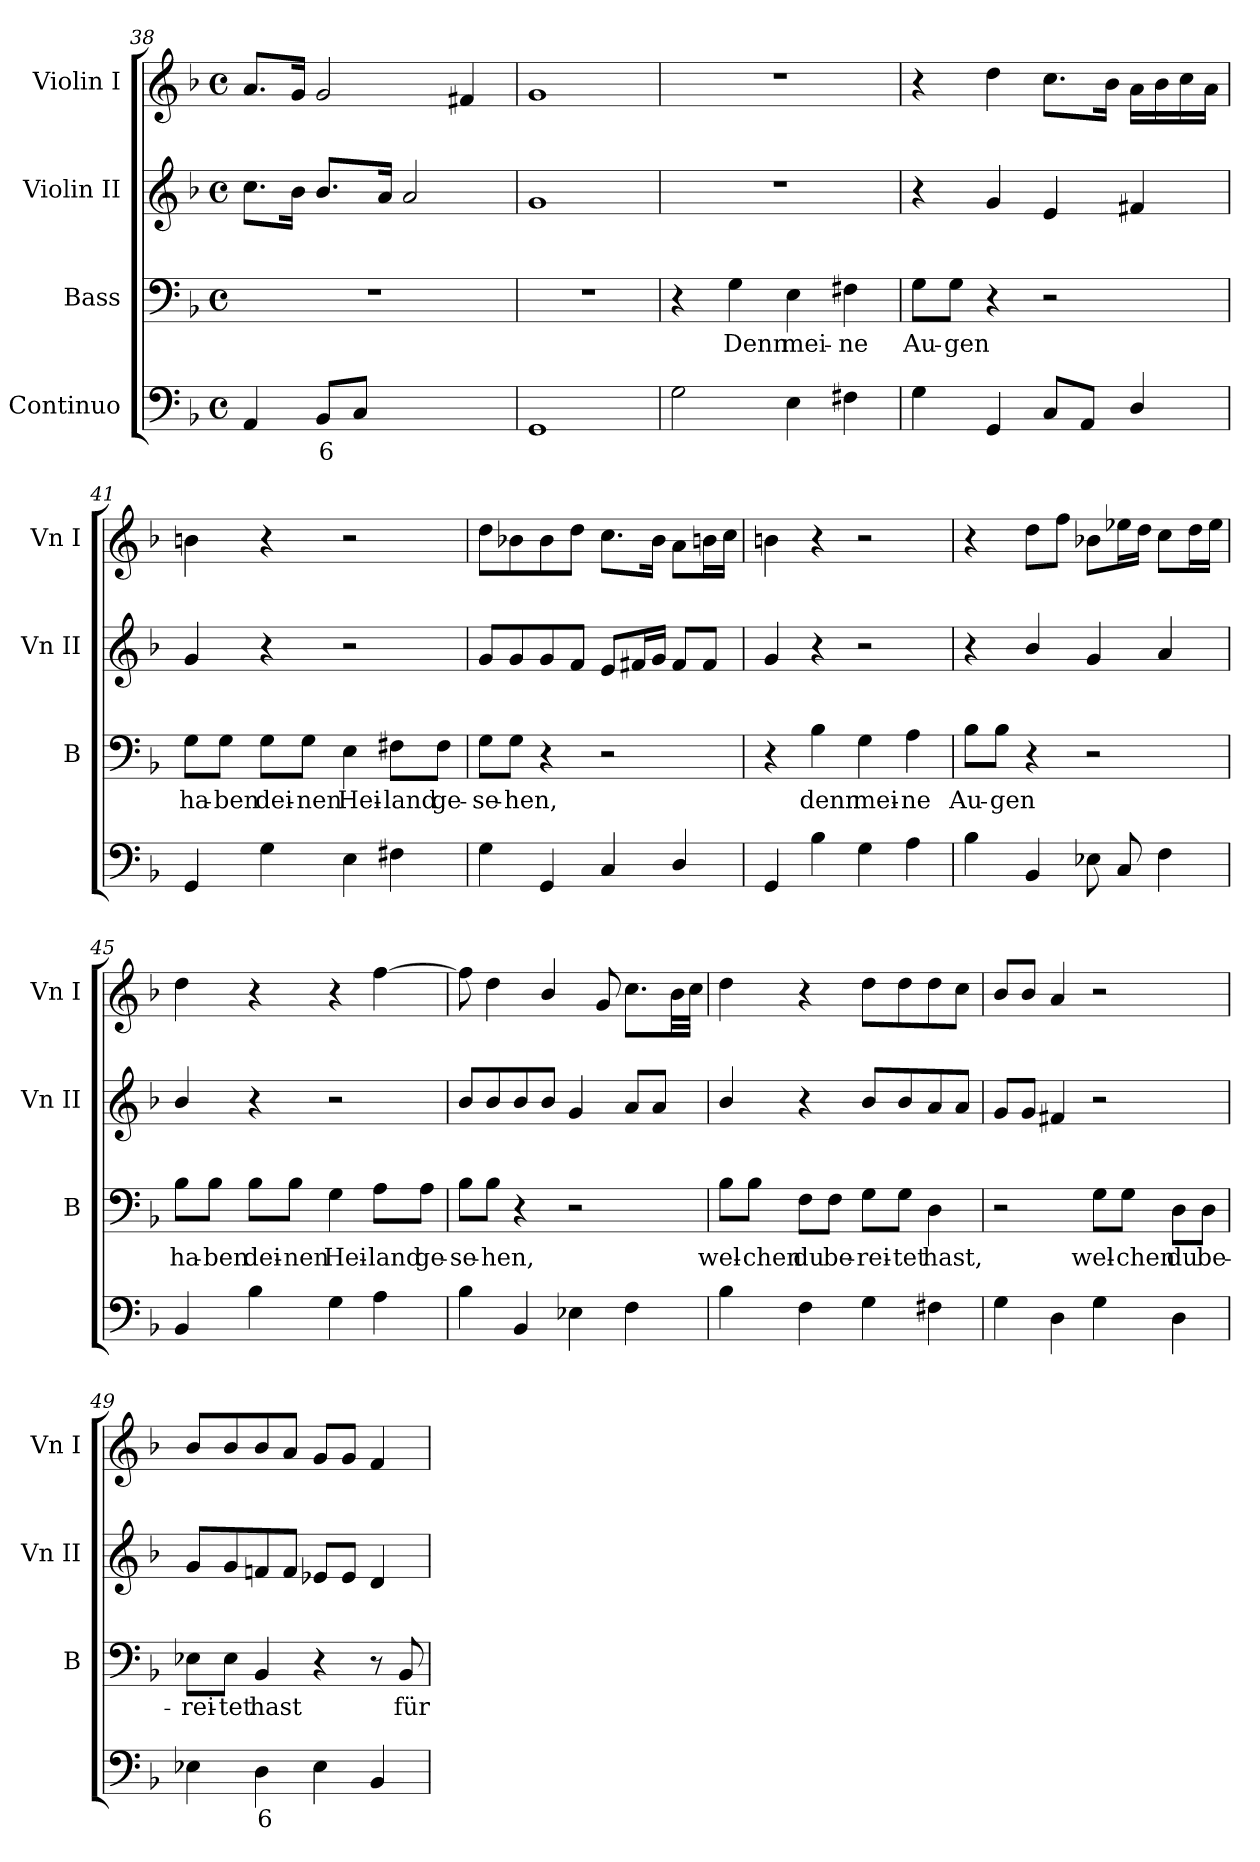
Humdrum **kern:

**kern	**text	**kern	**text	**kern	**kern
*part4	*part4	*part3	*part3	*part2	*part1
*staff4	*staff4	*staff3	*staff3	*staff2	*staff1
*I"Continuo	*	*I"Bass	*	*I"Violin II	*I"Violin I
*	*	*I'B	*	*I'Vn II	*I'Vn I
*clefF4	*	*clefF4	*	*clefG2	*clefG2
*k[b-]	*	*k[b-]	*	*k[b-]	*k[b-]
*F:	*	*F:	*	*F:	*F:
*M4/4	*	*M4/4	*	*M4/4	*M4/4
*met(c)	*	*met(c)	*	*met(c)	*met(c)
=38	=38	=38	=38	=38	=38
4AA	.	1r	.	8.ccL	8.aL
.	.	.	.	16b-J	16gJ
!	!LO:LY:b	!	!	!	!
8BB-L	6	.	.	8.b-L	2g
8CJ	.	.	.	.	.
.	.	.	.	16aJ	.
!	!LO:LY:b	!	!	!	!
[4Dyy	4	.	.	2a	.
4Dyy]	.	.	.	.	4f#X
=38A	=38A	=38A	=38A	=38A	=38A
1GG	.	1r	.	1g	1g
=39	=39	=39	=39	=39	=39
2G	.	4r	.	1r	1r
!	!	!	!LO:LY:b	!	!
.	.	4G	Denn	.	.
!	!	!	!LO:LY:b	!	!
4E	.	4E	mei-	.	.
!	!	!	!LO:LY:b	!	!
4F#X	.	4F#X	-ne	.	.
!!LO:LB:g=z
=40	=40	=40	=40	=40	=40
!	!	!	!LO:LY:b	!	!
4G	.	8G\L	Au-	4r	4r
!	!	!	!LO:LY:b	!	!
.	.	8G\J	-gen	.	.
4GG	.	4r	.	4g	4dd
8CL	.	2r	.	4e	8.ccL
8AAJ	.	.	.	.	.
.	.	.	.	.	16b-J
4D/	.	.	.	4f#X	16aLL
.	.	.	.	.	16b-
.	.	.	.	.	16cc
.	.	.	.	.	16aJJ
=41	=41	=41	=41	=41	=41
!	!	!	!LO:LY:b	!	!
4GG	.	8G\L	ha-	4g	4bn
!	!	!	!LO:LY:b	!	!
.	.	8G\J	-ben	.	.
!	!	!	!LO:LY:b	!	!
4G	.	8G\L	dei-	4r	4r
!	!	!	!LO:LY:b	!	!
.	.	8G\J	-nen	.	.
!	!	!	!LO:LY:b	!	!
4E	.	4E	Hei-	2r	2r
!	!	!	!LO:LY:b	!	!
4F#X	.	8F#X\L	-land	.	.
!	!	!	!LO:LY:b	!	!
.	.	8F#\J	ge-	.	.
=42	=42	=42	=42	=42	=42
!	!	!	!LO:LY:b	!	!
4G	.	8G\L	-se-	8gL	8ddL
!	!	!	!LO:LY:b	!	!
.	.	8G\J	-hen,	8g	8b-X
4GG	.	4r	.	8g	8b-
.	.	.	.	8fJ	8ddJ
4C	.	2r	.	8eL	8.ccL
.	.	.	.	16f#XL	.
.	.	.	.	16gJJ	16b-J
4D/	.	.	.	8f#L	8aL
.	.	.	.	8f#J	16bnL
.	.	.	.	.	16ccJJ
=43	=43	=43	=43	=43	=43
4GG	.	4r	.	4g	4bn
!	!	!	!LO:LY:b	!	!
4B-	.	4B-	denn	4r	4r
!	!	!	!LO:LY:b	!	!
4G	.	4G	mei-	2r	2r
!	!	!	!LO:LY:b	!	!
4A	.	4A	-ne	.	.
!!LO:LB:g=z
=44	=44	=44	=44	=44	=44
!	!	!	!LO:LY:b	!	!
4B-	.	8B-\L	Au-	4r	4r
!	!	!	!LO:LY:b	!	!
.	.	8B-\J	-gen	.	.
4BB-	.	4r	.	4b-/	8ddL
.	.	.	.	.	8ffJ
8E-XL	.	2r	.	4g	8b-XL
8C	.	.	.	.	16ee-XL
.	.	.	.	.	16ddJJ
4F	.	.	.	4a	8ccL
.	.	.	.	.	16ddL
.	.	.	.	.	16ee-JJ
=45	=45	=45	=45	=45	=45
!	!	!	!LO:LY:b	!	!
4BB-	.	8B-\L	ha-	4b-/	4dd
!	!	!	!LO:LY:b	!	!
.	.	8B-\J	-ben	.	.
!	!	!	!LO:LY:b	!	!
4B-	.	8B-\L	dei-	4r	4r
!	!	!	!LO:LY:b	!	!
.	.	8B-\J	-nen	.	.
!	!	!	!LO:LY:b	!	!
4G	.	4G	Hei-	2r	4r
!	!	!	!LO:LY:b	!	!
4A	.	8A\L	-land	.	[4ff
!	!	!	!LO:LY:b	!	!
.	.	8A\J	ge-	.	.
=46	=46	=46	=46	=46	=46
!	!	!	!LO:LY:b	!	!
4B-	.	8B-\L	-se-	8b-/L	8ff]
!	!	!	!LO:LY:b	!	!
.	.	8B-\J	-hen,	8b-/	4dd
4BB-	.	4r	.	8b-/	.
.	.	.	.	8b-/J	4b-/
4E-X	.	2r	.	4g	.
.	.	.	.	.	8g
4F	.	.	.	8aL	8.ccL
.	.	.	.	8aJ	.
.	.	.	.	.	32b-LL
.	.	.	.	.	32ccJJJ
=47	=47	=47	=47	=47	=47
!	!	!	!LO:LY:b	!	!
4B-	.	8B-\L	wel-	4b-/	4dd
!	!	!	!LO:LY:b	!	!
.	.	8B-\J	-chen	.	.
!	!	!	!LO:LY:b	!	!
4F	.	8F\L	du	4r	4r
!	!	!	!LO:LY:b	!	!
.	.	8F\J	be-	.	.
!	!	!	!LO:LY:b	!	!
4G	.	8G\L	-rei-	8b-L	8ddL
!	!	!	!LO:LY:b	!	!
.	.	8G\J	-tet	8b-	8dd
!	!	!	!LO:LY:b	!	!
4F#X	.	4D	hast,	8a	8dd
.	.	.	.	8aJ	8ccJ
!!LO:LB:g=z
=48	=48	=48	=48	=48	=48
4G	.	2r	.	8gL	8b-/L
.	.	.	.	8gJ	8b-/J
4D	.	.	.	4f#X	4a
!	!	!	!LO:LY:b	!	!
4G	.	8G\L	wel-	2r	2r
!	!	!	!LO:LY:b	!	!
.	.	8G\J	-chen	.	.
!	!	!	!LO:LY:b	!	!
4D	.	8D\L	du	.	.
!	!	!	!LO:LY:b	!	!
.	.	8D\J	be-	.	.
=49	=49	=49	=49	=49	=49
!	!	!	!LO:LY:b	!	!
4E-X	.	8E-X\L	-rei-	8gL	8b-L
!	!	!	!LO:LY:b	!	!
.	.	8E-\J	-tet	8g	8b-
!	!LO:LY:b	!	!LO:LY:b	!	!
4D	6	4BB-	hast	8fn	8b-
.	.	.	.	8fJ	8aJ
4E-	.	4r	.	8e-XL	8gL
.	.	.	.	8e-J	8gJ
4BB-	.	8r	.	4d	4f
!	!	!	!LO:LY:b	!	!
.	.	8BB-	für	.	.
=	=	=	=	=	=
*-	*-	*-	*-	*-	*-
